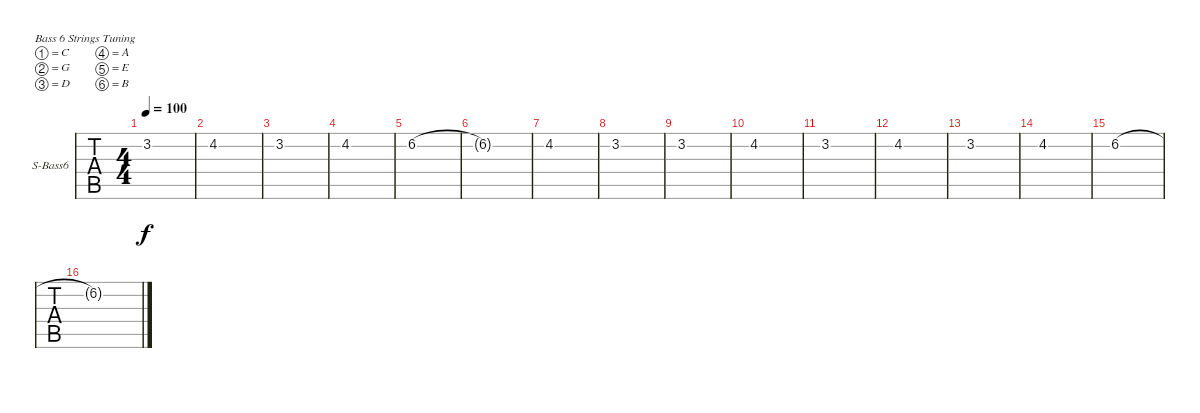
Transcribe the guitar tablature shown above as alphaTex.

\bracketExtendMode groupsimilarinstruments
\firstSystemTrackNameOrientation horizontal
\otherSystemsTrackNameOrientation horizontal
\track ("Synthesizer Bass" "S-Bass6") {instrument synthbass1}
\staff {tabs}
\tuning (C3 G2 D2 A1 E1 B0)
\ts (4 4)
\tempo 100
\clef g2
\scale
0.333333
\ks c
3.2.1{dy f} |
\scale
0.333333 4.2.1 |
\scale
0.333333 3.2.1 |
\scale
0.333333 4.2.1 |
\scale
0.333333 6.2.1 |
\scale
0.333333 6.2{t}.1 |
\scale
0.333333 4.2.1 |
\scale
0.333333 3.2.1 |
\scale
0.333333 3.2.1 |
\scale
0.333333 4.2.1 |
\scale
0.333333 3.2.1 |
\scale
0.333333 4.2.1 |
\scale
0.333333 3.2.1 |
\scale
0.333333 4.2.1 |
\scale
0.333333 6.2.1 |
\scale
0.333333 6.2{t}.1
